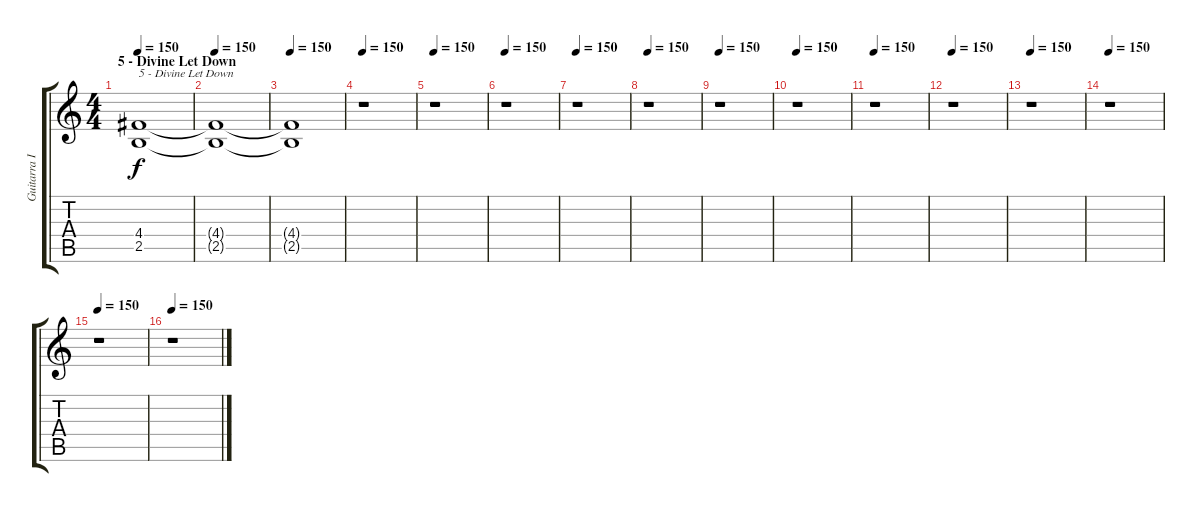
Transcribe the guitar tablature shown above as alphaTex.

\track ("Guitarra II" "Guitarra I") {instrument distortionguitar}
\staff {score tabs}
\tuning (E4 B3 G3 D3 A2 E2) {hide}
\ts (4 4)
\section ("" "5 - Divine Let Down")
\tempo 150
\clef g2
\ks c
(4.4{t} 2.5{t}).1{txt "5 - Divine Let Down" dy f} |
\tempo 150
(4.4{t} 2.5{t}).1 |
\tempo 150
(4.4{t} 2.5{t}).1 |
\tempo 150
r.1 |
\tempo 150
r.1 |
\tempo 150
r.1 |
\tempo 150
r.1 |
\tempo 150
r.1 |
\tempo 150
r.1 |
\tempo 150
r.1 |
\tempo 150
r.1 |
\tempo 150
r.1 |
\tempo 150
r.1 |
\tempo 150
r.1 |
\tempo 150
r.1 |
\tempo 150
r.1
